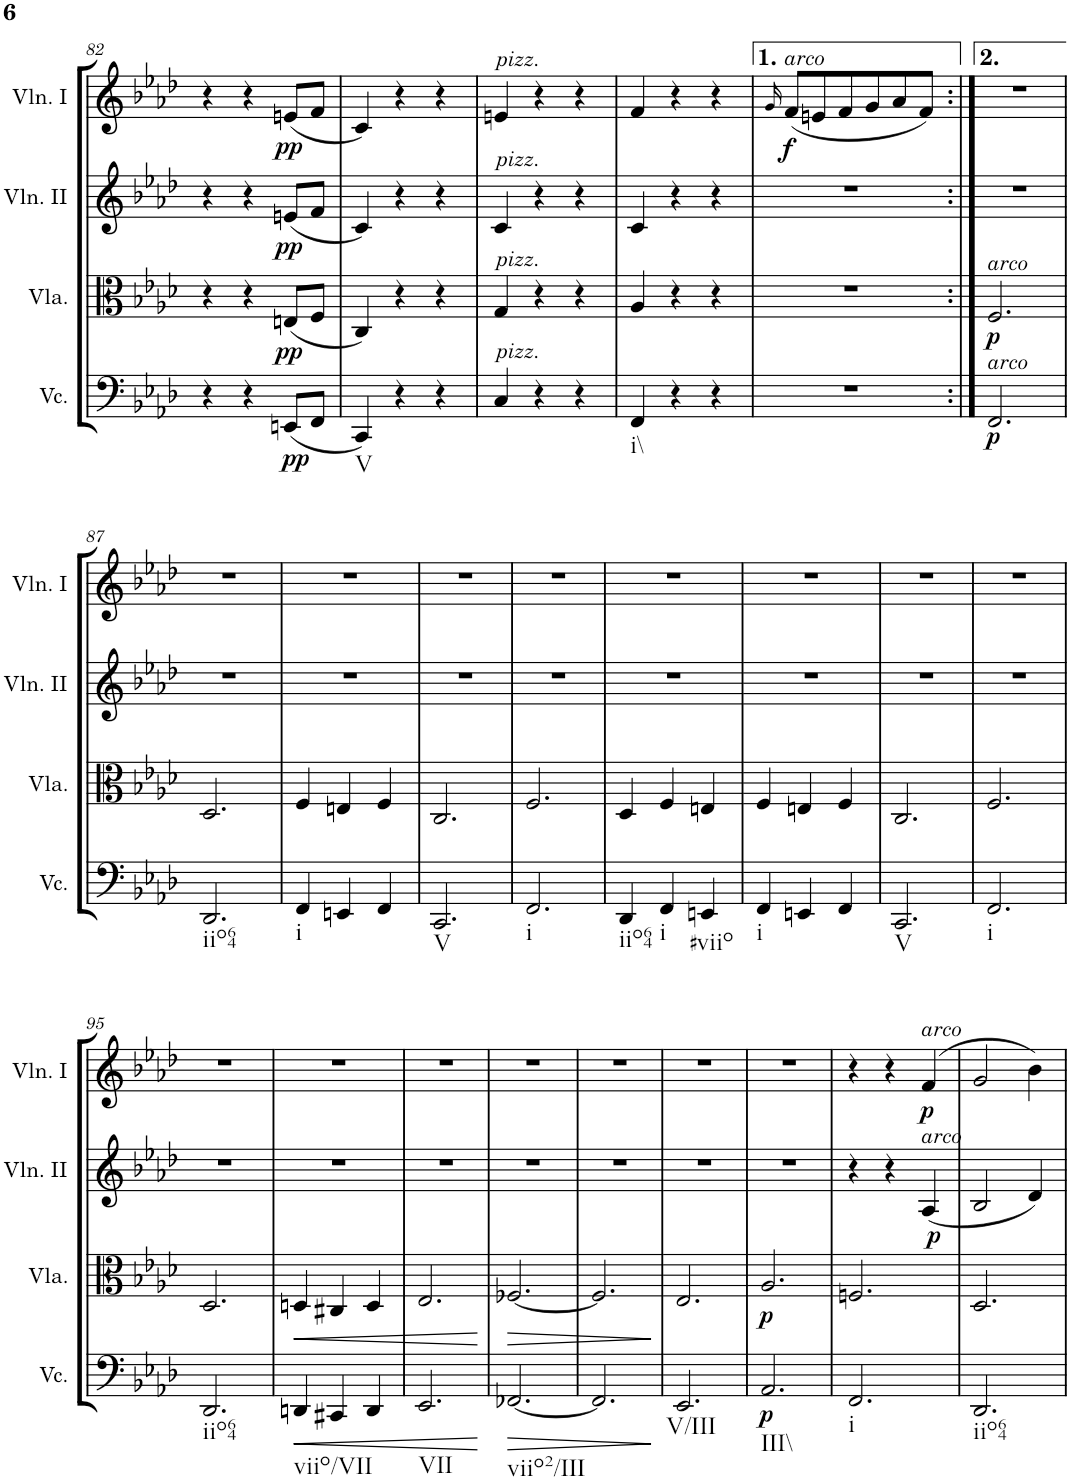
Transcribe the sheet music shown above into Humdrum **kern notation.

**kern	**dynam	**kern	**dynam	**kern	**dynam	**kern	**dynam
*part4	*part4	*part3	*part3	*part2	*part2	*part1	*part1
*staff4	*staff4	*staff3	*staff3	*staff2	*staff2	*staff1	*staff1
*I"Violoncello	*	*I"Viola	*	*I"Violino II	*	*I"Violino I	*
*I'Vc.	*	*I'Vla.	*	*I'Vln. II	*	*I'Vln. I	*
!!LO:PB:g=z
*clefF4	*	*clefC3	*	*clefG2	*	*clefG2	*
*k[b-e-a-d-]	*	*k[b-e-a-d-]	*	*k[b-e-a-d-]	*	*k[b-e-a-d-]	*
*M3/4	*	*M3/4	*	*M3/4	*	*M3/4	*
=82	=82	=82	=82	=82	=82	=82	=82
4r	.	4r	.	4r	.	4r	.
4r	.	4r	.	4r	.	4r	.
!	!LO:DY:b	!	!LO:DY:b	!	!LO:DY:b	!	!LO:DY:b
(8EEn/L	pp	(8En/L	pp	(8en/L	pp	(8en/L	pp
8FF/J	.	8F/J	.	8f/J	.	8f/J	.
=83	=83	=83	=83	=83	=83	=83	=83
!LO:TX:b:t=V	!	!	!	!	!	!	!
4CC/)	.	4C/)	.	4c/)	.	4c/)	.
4r	.	4r	.	4r	.	4r	.
4r	.	4r	.	4r	.	4r	.
=84	=84	=84	=84	=84	=84	=84	=84
!	!	!	!	!	!	!LO:TX:a:i:t=pizz.	!
!	!	!	!	!LO:TX:a:i:t=pizz.	!	!	!
!	!	!LO:TX:a:i:t=pizz.	!	!	!	!	!
!LO:TX:a:i:t=pizz.	!	!	!	!	!	!	!
4C/	.	4G/	.	4c/	.	4en/	.
4r	.	4r	.	4r	.	4r	.
4r	.	4r	.	4r	.	4r	.
=85	=85	=85	=85	=85	=85	=85	=85
!LO:TX:b:t=i\\	!	!	!	!	!	!	!
4FF/	.	4A-/	.	4c/	.	4f/	.
4r	.	4r	.	4r	.	4r	.
4r	.	4r	.	4r	.	4r	.
=86	=86	=86	=86	=86	=86	=86	=86
.	.	.	.	.	.	16qg/	.
!	!	!	!	!	!	!LO:TX:a:i:t=arco	!
!	!	!	!	!	!	!	!LO:DY:b
2.r	.	2.r	.	2.r	.	(8f/L	f
.	.	.	.	.	.	8en/	.
.	.	.	.	.	.	8f/	.
.	.	.	.	.	.	8g/	.
.	.	.	.	.	.	8a-/	.
.	.	.	.	.	.	8f/J)	.
=86:|!	=86:|!	=86:|!	=86:|!	=86:|!	=86:|!	=86:|!	=86:|!
!	!	!LO:TX:a:i:t=arco	!	!	!	!	!
!LO:TX:a:i:t=arco	!	!	!	!	!	!	!
!	!LO:DY:b	!	!LO:DY:b	!	!	!	!
2.FF/	p	2.F/	p	2.r	.	2.r	.
!!LO:LB:g=z
=87	=87	=87	=87	=87	=87	=87	=87
!LO:TX:b:t=iio64	!	!	!	!	!	!	!
2.DD-/	.	2.D-/	.	2.r	.	2.r	.
=88	=88	=88	=88	=88	=88	=88	=88
!LO:TX:b:t=i	!	!	!	!	!	!	!
4FF/	.	4F/	.	2.r	.	2.r	.
4EEn/	.	4En/	.	.	.	.	.
4FF/	.	4F/	.	.	.	.	.
=89	=89	=89	=89	=89	=89	=89	=89
!LO:TX:b:t=V	!	!	!	!	!	!	!
2.CC/	.	2.C/	.	2.r	.	2.r	.
=90	=90	=90	=90	=90	=90	=90	=90
!LO:TX:b:t=i	!	!	!	!	!	!	!
2.FF/	.	2.F/	.	2.r	.	2.r	.
=91	=91	=91	=91	=91	=91	=91	=91
!LO:TX:b:t=iio64	!	!	!	!	!	!	!
4DD-/	.	4D-/	.	2.r	.	2.r	.
!LO:TX:b:t=i	!	!	!	!	!	!	!
4FF/	.	4F/	.	.	.	.	.
!LO:TX:b:t=#viio	!	!	!	!	!	!	!
4EEn/	.	4En/	.	.	.	.	.
=92	=92	=92	=92	=92	=92	=92	=92
!LO:TX:b:t=i	!	!	!	!	!	!	!
4FF/	.	4F/	.	2.r	.	2.r	.
4EEn/	.	4En/	.	.	.	.	.
4FF/	.	4F/	.	.	.	.	.
=93	=93	=93	=93	=93	=93	=93	=93
!LO:TX:b:t=V	!	!	!	!	!	!	!
2.CC/	.	2.C/	.	2.r	.	2.r	.
=94	=94	=94	=94	=94	=94	=94	=94
!LO:TX:b:t=i	!	!	!	!	!	!	!
2.FF/	.	2.F/	.	2.r	.	2.r	.
!!LO:LB:g=z
=95	=95	=95	=95	=95	=95	=95	=95
!LO:TX:b:t=iio64	!	!	!	!	!	!	!
2.DD-/	.	2.D-/	.	2.r	.	2.r	.
=96	=96	=96	=96	=96	=96	=96	=96
!LO:TX:b:t=viio/VII	!	!	!	!	!	!	!
!	!LO:HP:b	!	!LO:HP:b	!	!	!	!
4DDn/	<	4Dn/	<	2.r	.	2.r	.
4CC#X/	.	4C#X/	.	.	.	.	.
4DD/	.	4D/	.	.	.	.	.
=97	=97	=97	=97	=97	=97	=97	=97
!LO:TX:b:t=VII	!	!	!	!	!	!	!
2.EE-/	.	2.E-/	.	2.r	.	2.r	.
.	[	.	[	.	.	.	.
=98	=98	=98	=98	=98	=98	=98	=98
!LO:TX:b:t=viio2/III	!	!	!	!	!	!	!
!	!LO:HP:b	!	!LO:HP:b	!	!	!	!
[2.FF-X/	>	[2.F-X/	>	2.r	.	2.r	.
=99	=99	=99	=99	=99	=99	=99	=99
2.FF-/]	.	2.F-/]	.	2.r	.	2.r	.
.	]	.	]	.	.	.	.
=100	=100	=100	=100	=100	=100	=100	=100
!LO:TX:b:t=V/III	!	!	!	!	!	!	!
2.EE-/	.	2.E-/	.	2.r	.	2.r	.
=101	=101	=101	=101	=101	=101	=101	=101
!LO:TX:b:t=III\\	!	!	!	!	!	!	!
!	!LO:DY:b	!	!LO:DY:b	!	!	!	!
2.AA-/	p	2.A-/	p	2.r	.	2.r	.
=102	=102	=102	=102	=102	=102	=102	=102
!LO:TX:b:t=i	!	!	!	!	!	!	!
2.FF/	.	2.Fn/	.	4r	.	4r	.
.	.	.	.	4r	.	4r	.
!	!	!	!	!	!	!LO:TX:a:i:t=arco	!
!	!	!	!	!LO:TX:a:i:t=arco	!	!	!
!	!	!	!	!	!LO:DY:b	!	!LO:DY:b
.	.	.	.	(4A-/	p	(4f/	p
=103	=103	=103	=103	=103	=103	=103	=103
!LO:TX:b:t=iio64	!	!	!	!	!	!	!
2.DD-/	.	2.D-/	.	2B-/	.	2g/	.
.	.	.	.	4d-/)	.	4b-\)	.
=	=	=	=	=	=	=	=
*-	*-	*-	*-	*-	*-	*-	*-
